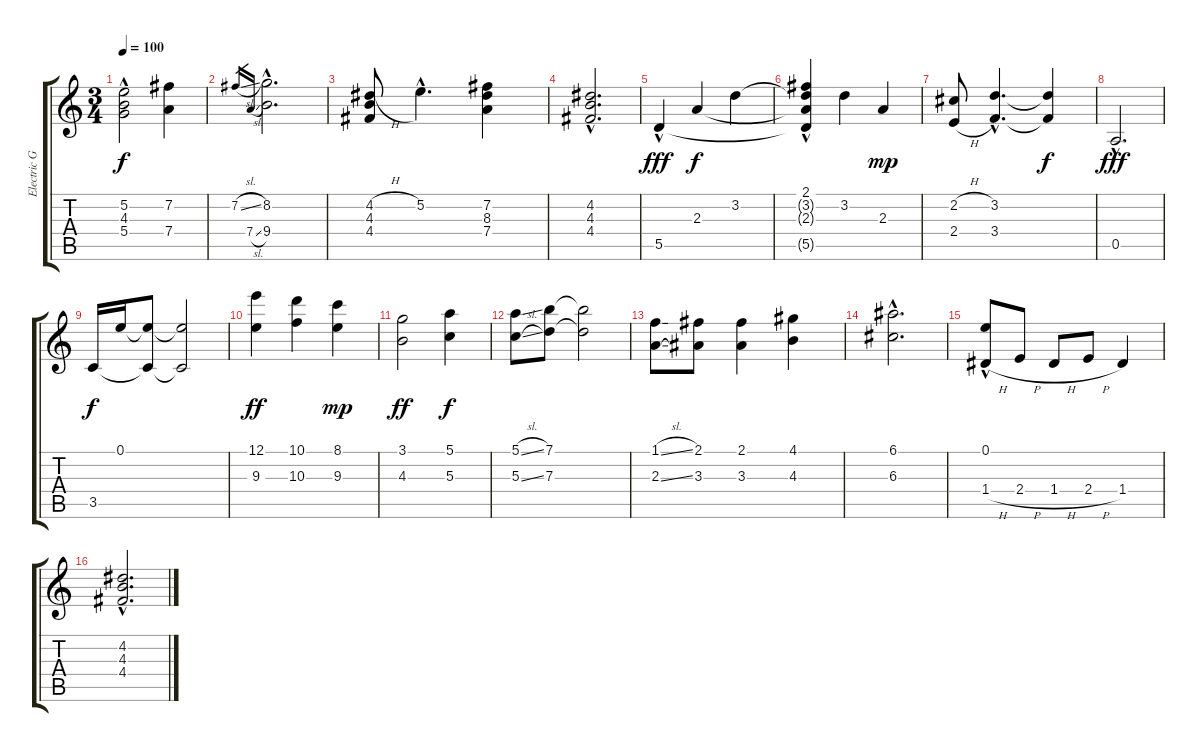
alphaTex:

\track ("Electric Guitar (Martin Barre)" "Electric G") {instrument electricguitarjazz}
\staff {score tabs}
\tuning (E4 B3 G3 D3 A2 E2) {hide}
\ts (3 4)
\tempo 100
\clef g2
\ks c
(5.2 4.3{hac} 5.4).2{dy f} (7.2 7.4).4 |
7.2{sl}.16{gr} 7.4{sl}.16{gr} (8.2{hac} 9.4{hac}).2{d} |
(4.2{h} 4.3 4.4).8 5.2{hac}.4{d} (7.2 8.3 7.4).4 |
(4.2{hac} 4.3{hac} 4.4{hac}).2{d} |
5.5{hac}.4{dy fff} 2.3.4{dy f} 3.2.4 |
(2.1{hac} 3.2{t} 2.3{t} 5.5{hac t}).4 3.2.4 2.3.4{dy mp} |
(2.2{h} 2.4{h}).8 (3.2{hac} 3.4{hac}).4{d} (3.2{t} 3.4{t}).4{dy f} |
0.5{hac}.2{d dy fff} |
3.5.16{dy f} 0.1.16 (0.1{t} 3.5{t}).8 (0.1{t} 3.5{t}).2 |
(12.1 9.3).4{dy ff} (10.1 10.3).4 (8.1 9.3).4{dy mp} |
(3.1 4.3).2{dy ff} (5.1 5.3).4{dy f} |
(5.1{sl} 5.3{sl}).8 (7.1 7.3).8 (7.1{t} 7.3{t}).2 |
(1.1{sl} 2.3{sl}).8 (2.1 3.3).8 (2.1 3.3).4 (4.1 4.3).4 |
(6.1{hac} 6.3{hac}).2{d} |
(0.1{hac} 1.4{h}).8 2.4{h}.8 1.4{h}.8 2.4{h}.8 1.4.4 |
(4.2{hac} 4.3{hac} 4.4{hac}).2{d}
